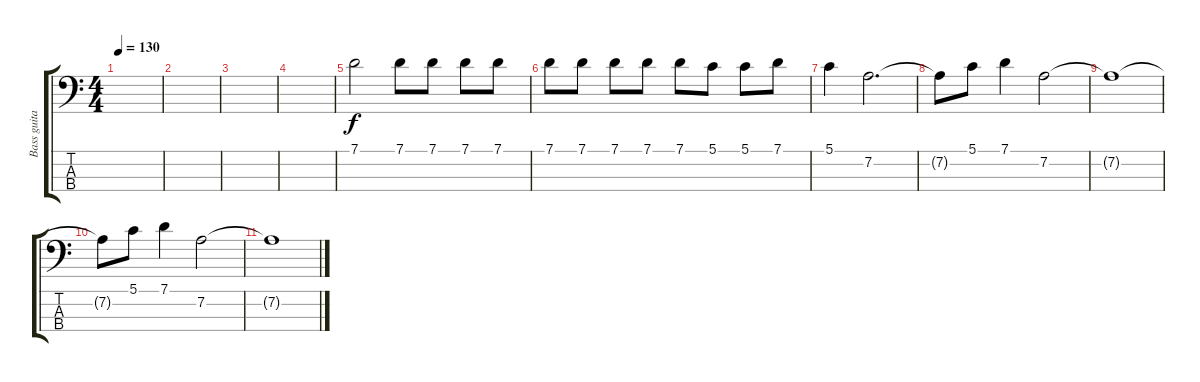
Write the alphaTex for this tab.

\track ("Bass guitar" "Bass guita") {instrument electricguitarclean}
\staff {score tabs}
\tuning (G2 D2 A1 E1) {hide}
\ts (4 4)
\tempo 130
\clef f4
\ks c
|
|
|
|
7.1.2 7.1.8 7.1.8 7.1.8 7.1.8 |
7.1.8 7.1.8 7.1.8 7.1.8 7.1.8 5.1.8 5.1.8 7.1.8 |
5.1.4 7.2.2{d} |
7.2{t}.8 5.1.8 7.1.4 7.2.2 |
7.2{t}.1 |
7.2{t}.8 5.1.8 7.1.4 7.2.2 |
7.2{t}.1
